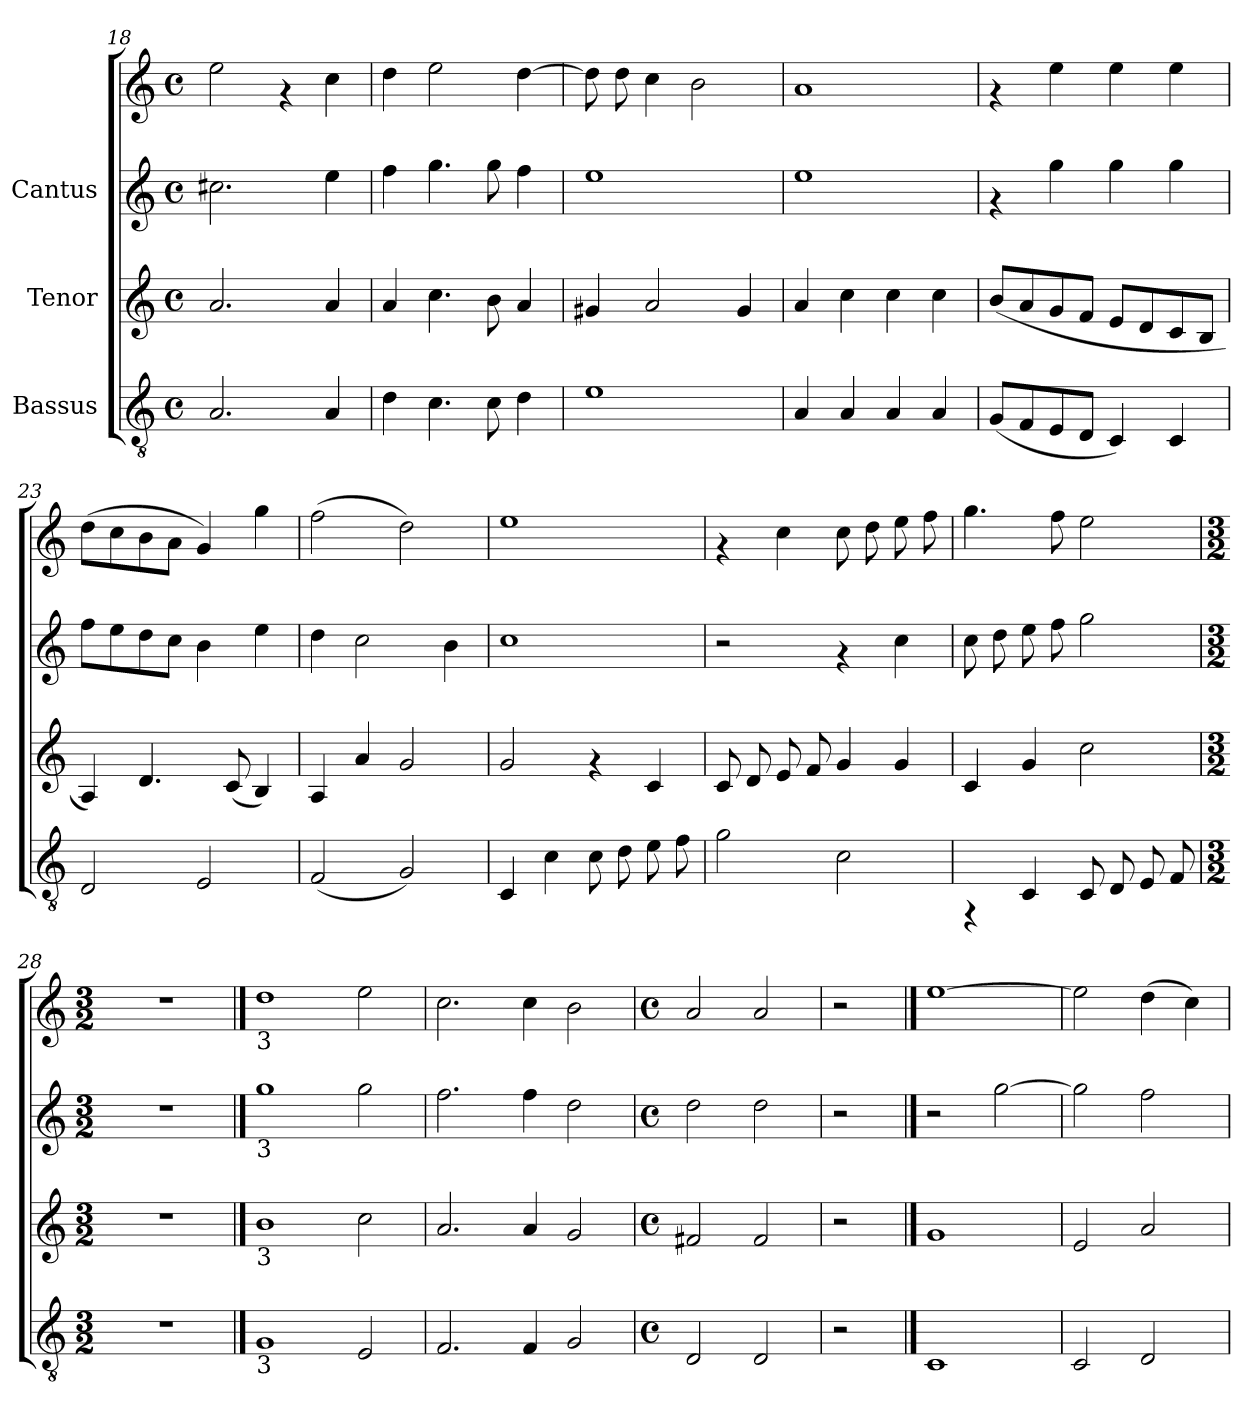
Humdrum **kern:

**kern	**kern	**kern	**kern
*part3	*part2	*part1	*part1
*staff4	*staff3	*staff2	*staff1
*I"Bassus	*I"Tenor	*I"Cantus	*
*clefGv2	*clefG2	*clefG2	*clefG2
*M4/4	*M4/4	*M4/4	*M4/4
*met(c)	*met(c)	*met(c)	*met(c)
=18	=18	=18	=18
2.A/	2.a/	2.cc#X\	2ee\
.	.	.	4rf
4A/	4a/	4ee\	4cc\
=19	=19	=19	=19
4d\	4a/	4ff\	4dd\
4.c\	4.cc\	4.gg\	2ee\
8c\	8b\	8gg\	.
4d\	4a/	4ff\	[>4dd\
!!LO:PB:g=z
=20	=20	=20	=20
1e	4g#X/	1ee	8dd\]
.	.	.	8dd\
.	2a/	.	4cc\
.	.	.	2b\
.	4g#/	.	.
=21	=21	=21	=21
4A/	4a/	1ee	1a
4A/	4cc\	.	.
4A/	4cc\	.	.
4A/	4cc\	.	.
=22	=22	=22	=22
(<8G/L	(<8b/L	4rf	4rf
8F/	8a/	.	.
8E/	8g/	4gg\	4ee\
8D/J	8f/J	.	.
4C/)	8e/L	4gg\	4ee\
.	8d/	.	.
4C/	8c/	4gg\	4ee\
.	8B/J	.	.
=23	=23	=23	=23
2D/	4A/)	8ff\L	(>8dd\L
.	.	8ee\	8cc\
.	4.d/	8dd\	8b\
.	.	8cc\J	8a\J
2E/	.	4b\	4g/)
.	(<8c/	.	.
.	4B/)	4ee\	4gg\
=24	=24	=24	=24
(<2F/	4A/	4dd\	(>2ff\
.	4a/	2cc\	.
2G/)	2g/	.	2dd\)
.	.	4b\	.
=25	=25	=25	=25
4C/	2g/	1cc	1ee
4c\	.	.	.
8c\	4rf	.	.
8d\	.	.	.
8e\	4c/	.	.
8f\	.	.	.
!!LO:LB:g=z
=26	=26	=26	=26
2g\	8c/	2r	4rf
.	8d/	.	.
.	8e/	.	4cc\
.	8f/	.	.
2c\	4g/	4rf	8cc\
.	.	.	8dd\
.	4g/	4cc\	8ee\
.	.	.	8ff\
=27	=27	=27	=27
4rFF	4c/	8cc\	4.gg\
.	.	8dd\	.
4C/	4g/	8ee\	.
.	.	8ff\	8ff\
8C/	2cc\	2gg\	2ee\
8D/	.	.	.
8E/	.	.	.
8F/	.	.	.
=28!|	=28!|	=28!|	=28!|
*M3/2	*M3/2	*M3/2	*M3/2
1.r	1.r	1.r	1.r
==29	==29	==29	==29
*	*	*	*MM312
!	!	!	!LO:TX:b:t=3
!	!	!LO:TX:b:t=3	!
!	!LO:TX:b:t=3	!	!
!LO:TX:b:t=3	!	!	!
1G	1b	1gg	1dd
2E/	2cc\	2gg\	2ee\
=30	=30	=30	=30
2.F/	2.a/	2.ff\	2.cc\
4F/	4a/	4ff\	4cc\
2G/	2g/	2dd\	2b\
!!LO:LB:g=z
=31	=31	=31	=31
*M4/4	*M4/4	*M4/4	*M4/4
*met(c)	*met(c)	*met(c)	*met(c)
2D/	2f#X/	2dd\	2a/
2D/	2f#/	2dd\	2a/
=32!|	=32!|	=32!|	=32!|
2r	2r	2r	2r
==33	==33	==33	==33
*	*	*	*MM156
1C	1g	2r	[>1ee
.	.	[>2gg\	.
=34	=34	=34	=34
2C/	2e/	2gg\]	2ee\]
2D/	2a/	2ff\	(>4dd\
.	.	.	4cc\)
=	=	=	=
*-	*-	*-	*-
